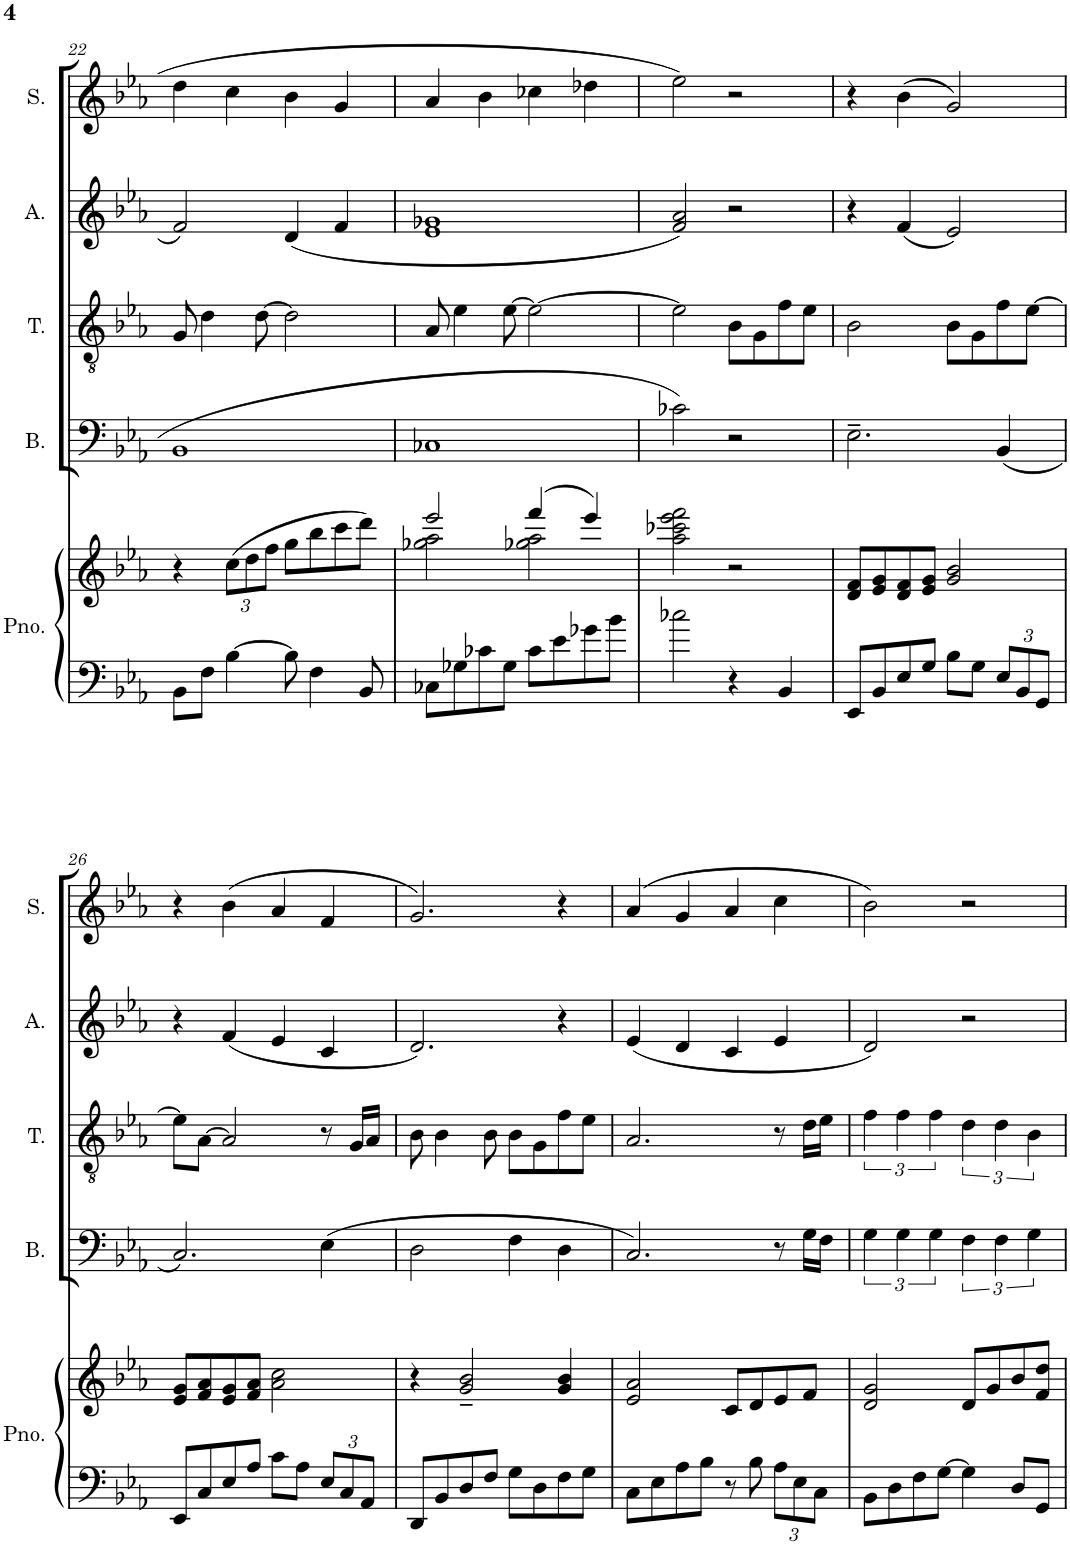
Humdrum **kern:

**kern	**kern	**kern	**kern	**kern	**kern
*part5	*part5	*part4	*part3	*part2	*part1
*staff6	*staff5	*staff4	*staff3	*staff2	*staff1
*I"Piano	*	*I"Bass	*I"Tenor	*I"Alto	*I"Soprano
*I'Pno.	*	*I'B.	*I'T.	*I'A.	*I'S.
!!LO:PB:g=z
*clefF4	*clefG2	*clefF4	*clefGv2	*clefG2	*clefG2
*k[b-e-a-]	*k[b-e-a-]	*k[b-e-a-]	*k[b-e-a-]	*k[b-e-a-]	*k[b-e-a-]
*M4/4	*M4/4	*M4/4	*M4/4	*M4/4	*M4/4
=22	=22	=22	=22	=22	=22
8BB-\L	4r	1BB-	8G/	2f/	4dd\
8F\J	.	.	4d\	.	.
*	*Xbrackettup	*	*	*	*
[4B-\	(12cc\L	.	.	.	4cc\
.	12dd\	.	.	.	.
.	.	.	[8d\	.	.
.	12ff\J	.	.	.	.
8B-\]	8gg\L	.	2d\]	(4d/	4b-\
4F\	8bb-\	.	.	.	.
.	8ccc\	.	.	4f/	4g/
8BB-/	8ddd\J)	.	.	.	.
=23	=23	=23	=23	=23	=23
*	*^	*	*	*	*
8C-X\L	2eee-/	2gg-X\ 2aa-\	1C-X	8A-/	1e- 1g-X	4a-/
8G-X\	.	.	.	4e-\	.	.
8c-X\	.	.	.	.	.	4b-\
8G-\J	.	.	.	[8e-\	.	.
8c-\L	(4fff/	2gg-X\ 2aa-\	.	2e-\_	.	4cc-X\
8e-\	.	.	.	.	.	.
8g-X\	4eee-/)	.	.	.	.	4dd-X\
8b-\J	.	.	.	.	.	.
*	*v	*v	*	*	*	*
=24	=24	=24	=24	=24	=24
2cc-X\	2aa-\ 2ccc-X\ 2eee-\ 2fff\	2c-X\	2e-\]	2f/ 2a-/)	2ee-\
4r	2r	2r	8B-\L	2r	2r
.	.	.	8G\	.	.
4BB-/	.	.	8f\	.	.
.	.	.	8e-\J	.	.
=25	=25	=25	=25	=25	=25
8EE-/L	8d/ 8f/L	2.E-~\	2B-\	4r	4r
8BB-/	8e-/ 8g/	.	.	.	.
8E-/	8d/ 8f/	.	.	(4f/	(4b-\
8G/J	8e-/ 8g/J	.	.	.	.
8B-\L	2g/ 2b-/	.	8B-\L	2e-/)	2g/)
8G\J	.	.	8G\	.	.
*Xbrackettup	*	*	*	*	*
12E-/L	.	(4BB-/	8f\	.	.
12BB-/	.	.	.	.	.
.	.	.	[8e-\J	.	.
12GG/J	.	.	.	.	.
!!LO:LB:g=z
=26	=26	=26	=26	=26	=26
8EE-/L	8e-/ 8g/L	2.C/)	8e-\L]	4r	4r
8C/	8f/ 8a-/	.	[8A-\J	.	.
8E-/	8e-/ 8g/	.	2A-/]	(4f/	(4b-\
8A-/J	8f/ 8a-/J	.	.	.	.
8c\L	2a-\ 2cc\	.	.	4e-/	4a-/
8A-\J	.	.	.	.	.
12E-/L	.	(4E-\	8r	4c/	4f/
12C/	.	.	.	.	.
.	.	.	16G/LL	.	.
12AA-/J	.	.	.	.	.
.	.	.	16A-/JJ	.	.
=27	=27	=27	=27	=27	=27
8DD/L	4r	2D\	8B-\	2.d/)	2.g/)
8BB-/	.	.	4B-\	.	.
8D/	2g/~ 2b-/~	.	.	.	.
8F/J	.	.	8B-\	.	.
8G\L	.	4F\	8B-\L	.	.
8D\	.	.	8G\	.	.
8F\	4g/ 4b-/	4D\	8f\	4r	4r
8G\J	.	.	8e-\J	.	.
=28	=28	=28	=28	=28	=28
8C\L	2e-/ 2a-/	2.C/)	2.A-/	(4e-/	(4a-/
8E-\	.	.	.	.	.
8A-\	.	.	.	4d/	4g/
8B-\J	.	.	.	.	.
8r	8c/L	.	.	4c/	4a-/
8B-\	8d/	.	.	.	.
12A-\L	8e-/	8r	8r	4e-/	4cc\
12E-\	.	.	.	.	.
.	8f/J	16G\LL	16d\LL	.	.
12C\J	.	.	.	.	.
.	.	16F\JJ	16e-\JJ	.	.
=29	=29	=29	=29	=29	=29
8BB-\L	2d/ 2g/	6G\	6f\	2d/)	2b-\)
8D\	.	.	.	.	.
.	.	6G\	6f\	.	.
8F\	.	.	.	.	.
.	.	6G\	6f\	.	.
[8G\J	.	.	.	.	.
4G\]	8d/L	6F\	6d\	2r	2r
.	8g/	.	.	.	.
.	.	6F\	6d\	.	.
8D/L	8b-/	.	.	.	.
.	.	6G\	6B-\	.	.
8GG/J	8f/ 8dd/J	.	.	.	.
=	=	=	=	=	=
*-	*-	*-	*-	*-	*-
